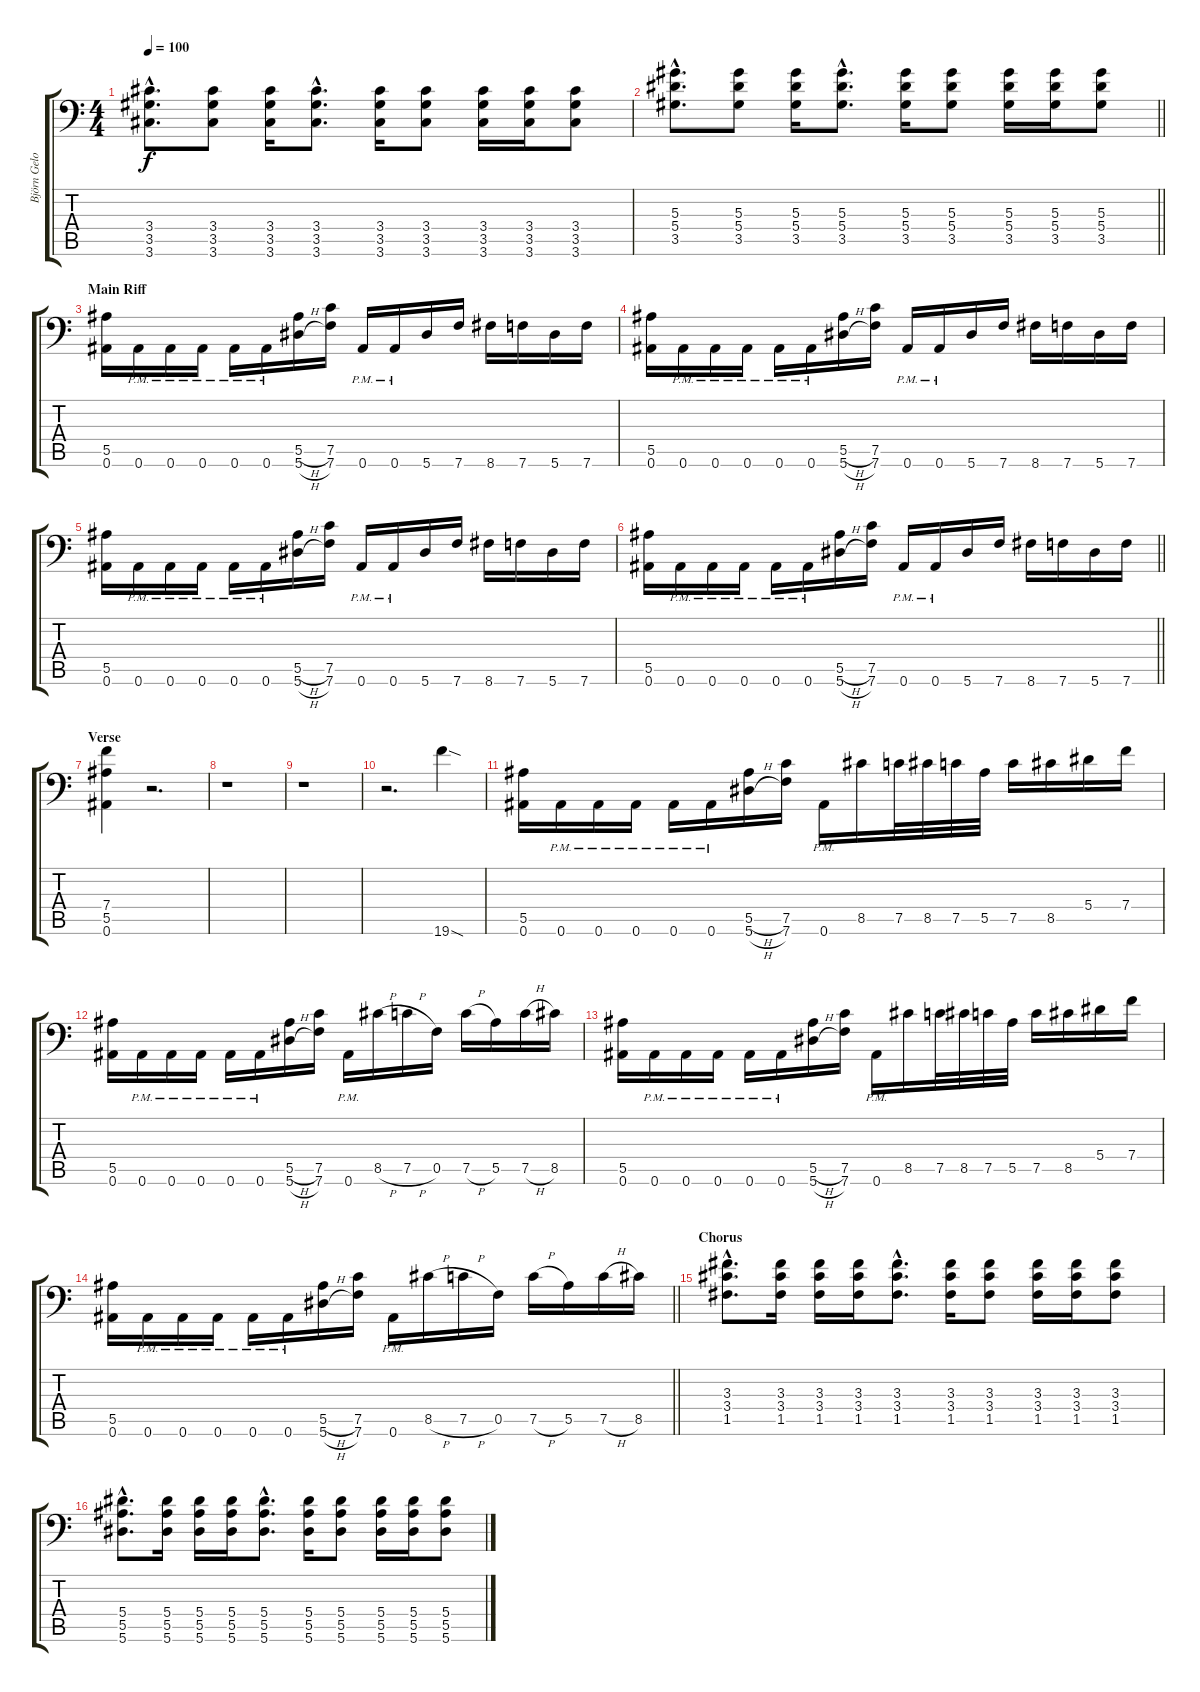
\track ("Björn Gelotte" "Björn Gelo") {instrument distortionguitar}
\staff {score tabs}
\tuning (C4 G3 Eb3 Bb2 F2 Bb1) {hide}
\ts (4 4)
\tempo 100
\clef f4
\ks c
(3.4{hac} 3.5{hac} 3.6{hac}).8{d dy f} (3.4 3.5 3.6).8 (3.4 3.5 3.6).16 (3.4{hac} 3.5{hac} 3.6{hac}).8{d} (3.4 3.5 3.6).16 (3.4 3.5 3.6).8 (3.4 3.5 3.6).16 (3.4 3.5 3.6).16 (3.4 3.5 3.6).8 |
\barLineRight lightlight
(5.3{hac} 5.4{hac} 3.5{hac}).8{d} (5.3 5.4 3.5).8 (5.3 5.4 3.5).16 (5.3{hac} 5.4{hac} 3.5{hac}).8{d} (5.3 5.4 3.5).16 (5.3 5.4 3.5).8 (5.3 5.4 3.5).16 (5.3 5.4 3.5).16 (5.3 5.4 3.5).8 |
\section ("" "Main Riff")
(5.5 0.6).16 0.6{pm}.16 0.6{pm}.16 0.6{pm}.16 0.6{pm}.16 0.6{pm}.16 (5.5{h} 5.6{h}).16 (7.5 7.6).16 0.6{pm}.16 0.6{pm}.16 5.6.16 7.6.16 8.6.16 7.6.16 5.6.16 7.6.16 |
(5.5 0.6).16 0.6{pm}.16 0.6{pm}.16 0.6{pm}.16 0.6{pm}.16 0.6{pm}.16 (5.5{h} 5.6{h}).16 (7.5 7.6).16 0.6{pm}.16 0.6{pm}.16 5.6.16 7.6.16 8.6.16 7.6.16 5.6.16 7.6.16 |
(5.5 0.6).16 0.6{pm}.16 0.6{pm}.16 0.6{pm}.16 0.6{pm}.16 0.6{pm}.16 (5.5{h} 5.6{h}).16 (7.5 7.6).16 0.6{pm}.16 0.6{pm}.16 5.6.16 7.6.16 8.6.16 7.6.16 5.6.16 7.6.16 |
\barLineRight lightlight
(5.5 0.6).16 0.6{pm}.16 0.6{pm}.16 0.6{pm}.16 0.6{pm}.16 0.6{pm}.16 (5.5{h} 5.6{h}).16 (7.5 7.6).16 0.6{pm}.16 0.6{pm}.16 5.6.16 7.6.16 8.6.16 7.6.16 5.6.16 7.6.16 |
\section ("" "Verse")
(7.4 5.5 0.6).4 r.2{d} |
r.1 |
r.1 |
r.2{d} 19.6{sod}.4 |
(5.5 0.6).16 0.6{pm}.16 0.6{pm}.16 0.6{pm}.16 0.6{pm}.16 0.6{pm}.16 (5.5{h} 5.6{h}).16 (7.5 7.6).16 0.6{pm}.16 8.5.16 7.5.32 8.5.32 7.5.32 5.5.32 7.5.16 8.5.16 5.4.16 7.4.16 |
(5.5 0.6).16 0.6{pm}.16 0.6{pm}.16 0.6{pm}.16 0.6{pm}.16 0.6{pm}.16 (5.5{h} 5.6{h}).16 (7.5 7.6).16 0.6{pm}.16 8.5{h}.16 7.5{h}.16 0.5.16 7.5{h}.16 5.5.16 7.5{h}.16 8.5.16 |
(5.5 0.6).16 0.6{pm}.16 0.6{pm}.16 0.6{pm}.16 0.6{pm}.16 0.6{pm}.16 (5.5{h} 5.6{h}).16 (7.5 7.6).16 0.6{pm}.16 8.5.16 7.5.32 8.5.32 7.5.32 5.5.32 7.5.16 8.5.16 5.4.16 7.4.16 |
\barLineRight lightlight
(5.5 0.6).16 0.6{pm}.16 0.6{pm}.16 0.6{pm}.16 0.6{pm}.16 0.6{pm}.16 (5.5{h} 5.6{h}).16 (7.5 7.6).16 0.6{pm}.16 8.5{h}.16 7.5{h}.16 0.5.16 7.5{h}.16 5.5.16 7.5{h}.16 8.5.16 |
\section ("" "Chorus")
(3.3{hac} 3.4{hac} 1.5{hac}).8{d} (3.3 3.4 1.5).16 (3.3 3.4 1.5).16 (3.3 3.4 1.5).16 (3.3{hac} 3.4{hac} 1.5{hac}).8{d} (3.3 3.4 1.5).16 (3.3 3.4 1.5).8 (3.3 3.4 1.5).16 (3.3 3.4 1.5).16 (3.3 3.4 1.5).8 |
(5.4{hac} 5.5{hac} 5.6{hac}).8{d} (5.4 5.5 5.6).16 (5.4 5.5 5.6).16 (5.4 5.5 5.6).16 (5.4{hac} 5.5{hac} 5.6{hac}).8{d} (5.4 5.5 5.6).16 (5.4 5.5 5.6).8 (5.4 5.5 5.6).16 (5.4 5.5 5.6).16 (5.4 5.5 5.6).8
